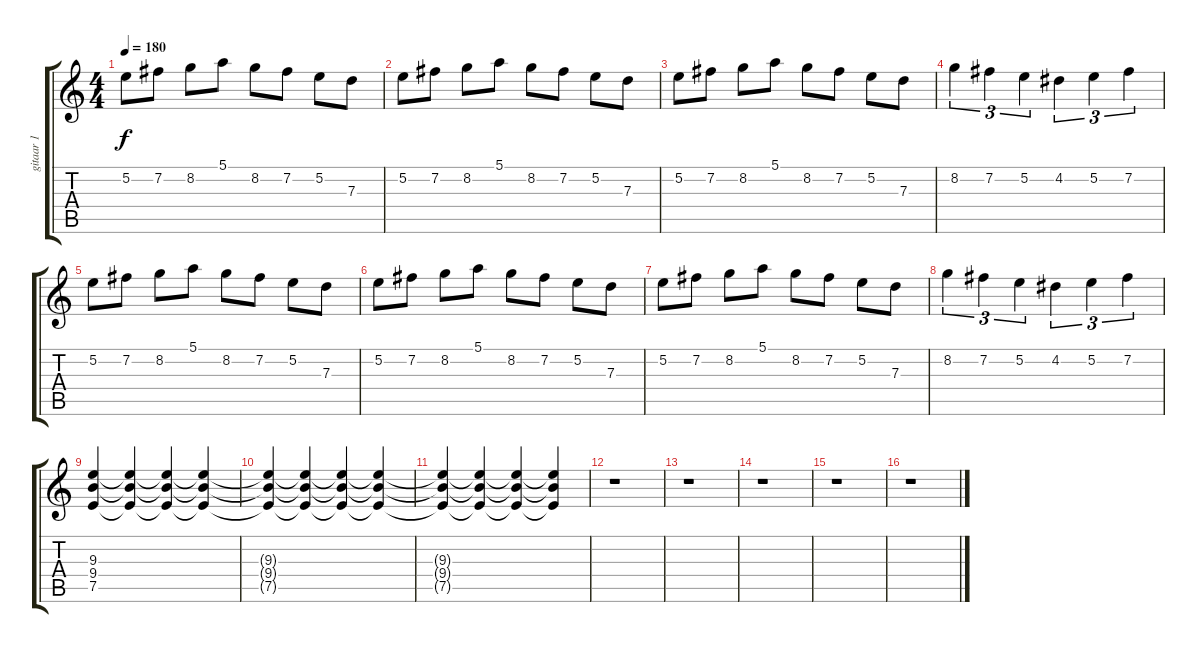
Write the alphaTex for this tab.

\track ("gitaar 1" "gitaar 1") {instrument overdrivenguitar}
\staff {score tabs}
\tuning (E4 B3 G3 D3 A2 E2) {hide}
\ts (4 4)
\tempo 180
\clef g2
\ks c
5.2.8{dy f} 7.2.8 8.2.8 5.1.8 8.2.8 7.2.8 5.2.8 7.3.8 |
5.2.8 7.2.8 8.2.8 5.1.8 8.2.8 7.2.8 5.2.8 7.3.8 |
5.2.8 7.2.8 8.2.8 5.1.8 8.2.8 7.2.8 5.2.8 7.3.8 |
8.2.4{tu (3 2)} 7.2.4{tu (3 2)} 5.2.4{tu (3 2)} 4.2.4{tu (3 2)} 5.2.4{tu (3 2)} 7.2.4{tu (3 2)} |
5.2.8 7.2.8 8.2.8 5.1.8 8.2.8 7.2.8 5.2.8 7.3.8 |
5.2.8 7.2.8 8.2.8 5.1.8 8.2.8 7.2.8 5.2.8 7.3.8 |
5.2.8 7.2.8 8.2.8 5.1.8 8.2.8 7.2.8 5.2.8 7.3.8 |
8.2.4{tu (3 2)} 7.2.4{tu (3 2)} 5.2.4{tu (3 2)} 4.2.4{tu (3 2)} 5.2.4{tu (3 2)} 7.2.4{tu (3 2)} |
(9.3 9.4 7.5).4 (9.3{t} 9.4{t} 7.5{t}).4 (9.3{t} 9.4{t} 7.5{t}).4 (9.3{t} 9.4{t} 7.5{t}).4 |
(9.3{t} 9.4{t} 7.5{t}).4 (9.3{t} 9.4{t} 7.5{t}).4 (9.3{t} 9.4{t} 7.5{t}).4 (9.3{t} 9.4{t} 7.5{t}).4 |
(9.3{t} 9.4{t} 7.5{t}).4 (9.3{t} 9.4{t} 7.5{t}).4 (9.3{t} 9.4{t} 7.5{t}).4 (9.3{t} 9.4{t} 7.5{t}).4 |
r.1 |
r.1 |
r.1 |
r.1 |
r.1
